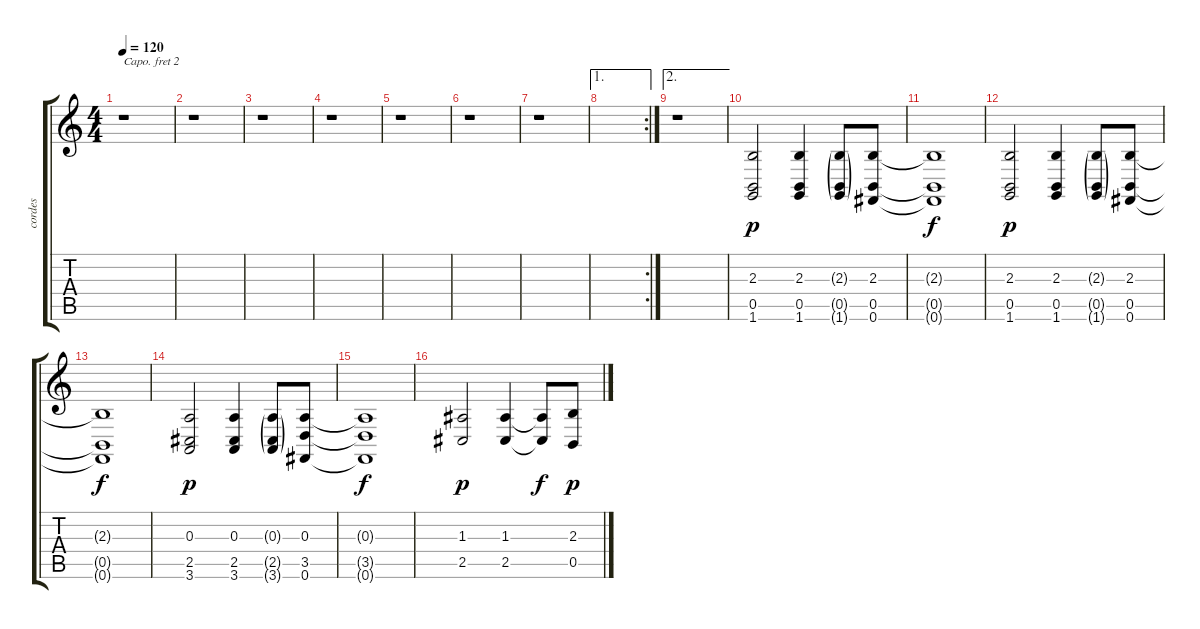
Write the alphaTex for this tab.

\track ("cordes" "cordes") {instrument stringensemble1}
\staff {score tabs}
\capo 2
\tuning (E4 B3 G3 D3 A2 E2) {hide}
\ts (4 4)
\tempo 120
\clef g2
\ks c
r.1{dy p} |
r.1 |
r.1 |
r.1 |
r.1 |
r.1 |
r.1 |
\ae 1
\rc 2
|
\ae 2
r.1 |
(2.3 0.5 1.6).2 (2.3 0.5 1.6).4 (2.3{g} 0.5{g} 1.6{g}).8 (2.3 0.5 0.6).8 |
(2.3{t} 0.5{t} 0.6{t}).1{dy f} |
(2.3 0.5 1.6).2{dy p} (2.3 0.5 1.6).4 (2.3{g} 0.5{g} 1.6{g}).8 (2.3 0.5 0.6).8 |
(2.3{t} 0.5{t} 0.6{t}).1{dy f} |
(0.3 2.5 3.6).2{dy p} (0.3 2.5 3.6).4 (0.3{g} 2.5{g} 3.6{g}).8 (0.3 3.5 0.6).8 |
(0.3{t} 3.5{t} 0.6{t}).1{dy f} |
(1.3 2.5).2{dy p} (1.3 2.5).4 (1.3{t} 2.5{t}).8{dy f} (2.3 0.5).8{dy p}
